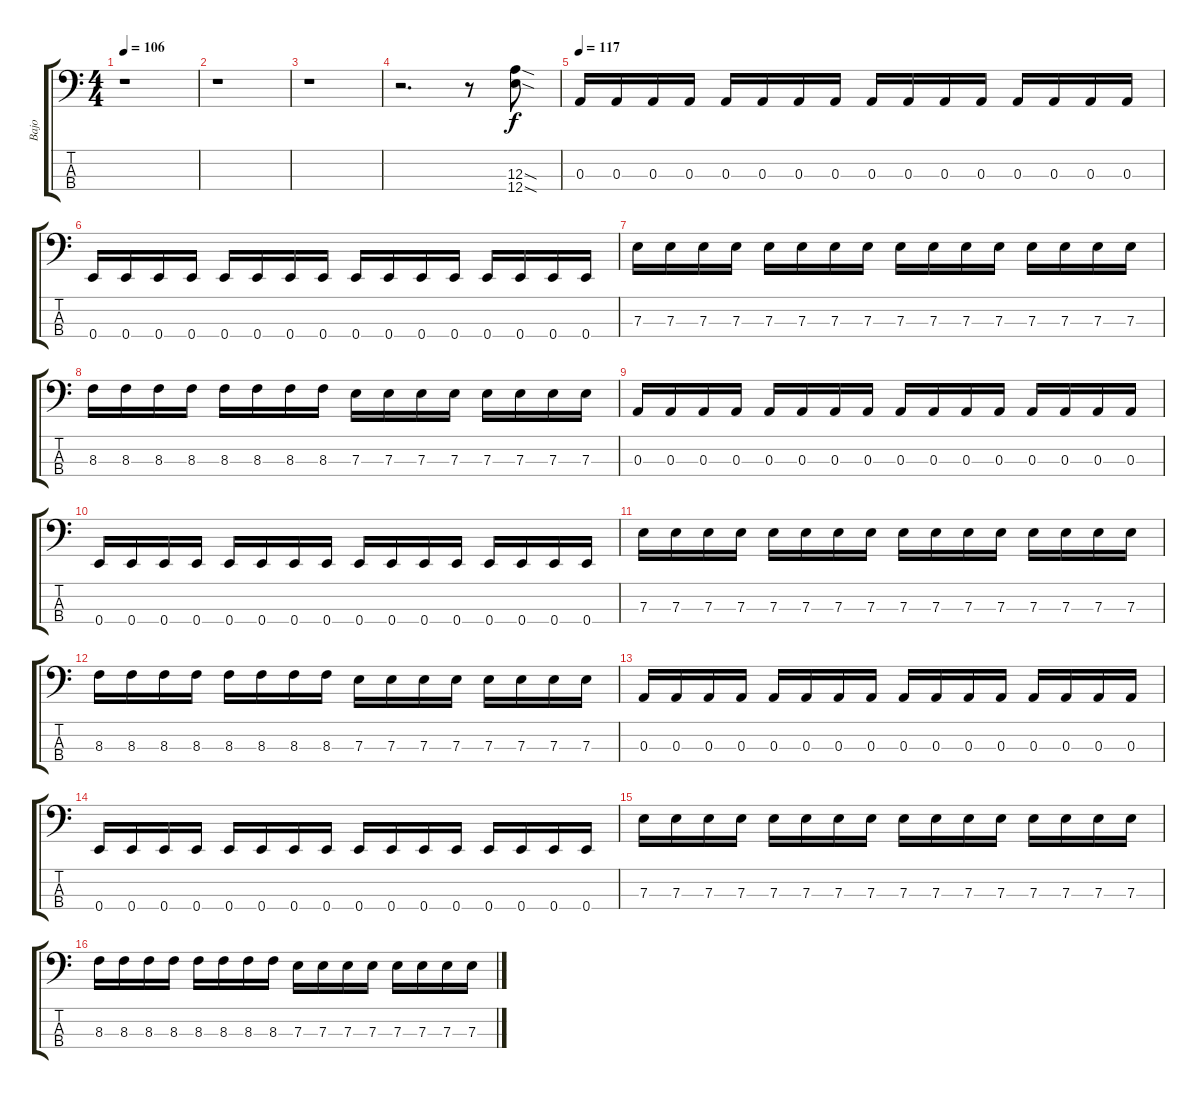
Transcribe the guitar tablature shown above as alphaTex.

\track ("Bajo" "Bajo") {instrument electricbasspick}
\staff {score tabs}
\tuning (G2 D2 A1 E1) {hide}
\ts (4 4)
\tempo 106
\clef f4
\ks c
r.1{dy f} |
r.1 |
r.1 |
r.2{d volume 16} r.8 (12.3{sod} 12.4{sod}).8 |
\tempo 117
0.3.16 0.3.16 0.3.16 0.3.16 0.3.16 0.3.16 0.3.16 0.3.16 0.3.16 0.3.16 0.3.16 0.3.16 0.3.16 0.3.16 0.3.16 0.3.16 |
0.4.16 0.4.16 0.4.16 0.4.16 0.4.16 0.4.16 0.4.16 0.4.16 0.4.16 0.4.16 0.4.16 0.4.16 0.4.16 0.4.16 0.4.16 0.4.16 |
7.3.16 7.3.16 7.3.16 7.3.16 7.3.16 7.3.16 7.3.16 7.3.16 7.3.16 7.3.16 7.3.16 7.3.16 7.3.16 7.3.16 7.3.16 7.3.16 |
8.3.16 8.3.16 8.3.16 8.3.16 8.3.16 8.3.16 8.3.16 8.3.16 7.3.16 7.3.16 7.3.16 7.3.16 7.3.16 7.3.16 7.3.16 7.3.16 |
0.3.16 0.3.16 0.3.16 0.3.16 0.3.16 0.3.16 0.3.16 0.3.16 0.3.16 0.3.16 0.3.16 0.3.16 0.3.16 0.3.16 0.3.16 0.3.16 |
0.4.16 0.4.16 0.4.16 0.4.16 0.4.16 0.4.16 0.4.16 0.4.16 0.4.16 0.4.16 0.4.16 0.4.16 0.4.16 0.4.16 0.4.16 0.4.16 |
7.3.16 7.3.16 7.3.16 7.3.16 7.3.16 7.3.16 7.3.16 7.3.16 7.3.16 7.3.16 7.3.16 7.3.16 7.3.16 7.3.16 7.3.16 7.3.16 |
8.3.16 8.3.16 8.3.16 8.3.16 8.3.16 8.3.16 8.3.16 8.3.16 7.3.16 7.3.16 7.3.16 7.3.16 7.3.16 7.3.16 7.3.16 7.3.16 |
0.3.16 0.3.16 0.3.16 0.3.16 0.3.16 0.3.16 0.3.16 0.3.16 0.3.16 0.3.16 0.3.16 0.3.16 0.3.16 0.3.16 0.3.16 0.3.16 |
0.4.16 0.4.16 0.4.16 0.4.16 0.4.16 0.4.16 0.4.16 0.4.16 0.4.16 0.4.16 0.4.16 0.4.16 0.4.16 0.4.16 0.4.16 0.4.16 |
7.3.16 7.3.16 7.3.16 7.3.16 7.3.16 7.3.16 7.3.16 7.3.16 7.3.16 7.3.16 7.3.16 7.3.16 7.3.16 7.3.16 7.3.16 7.3.16 |
8.3.16 8.3.16 8.3.16 8.3.16 8.3.16 8.3.16 8.3.16 8.3.16 7.3.16 7.3.16 7.3.16 7.3.16 7.3.16 7.3.16 7.3.16 7.3.16
